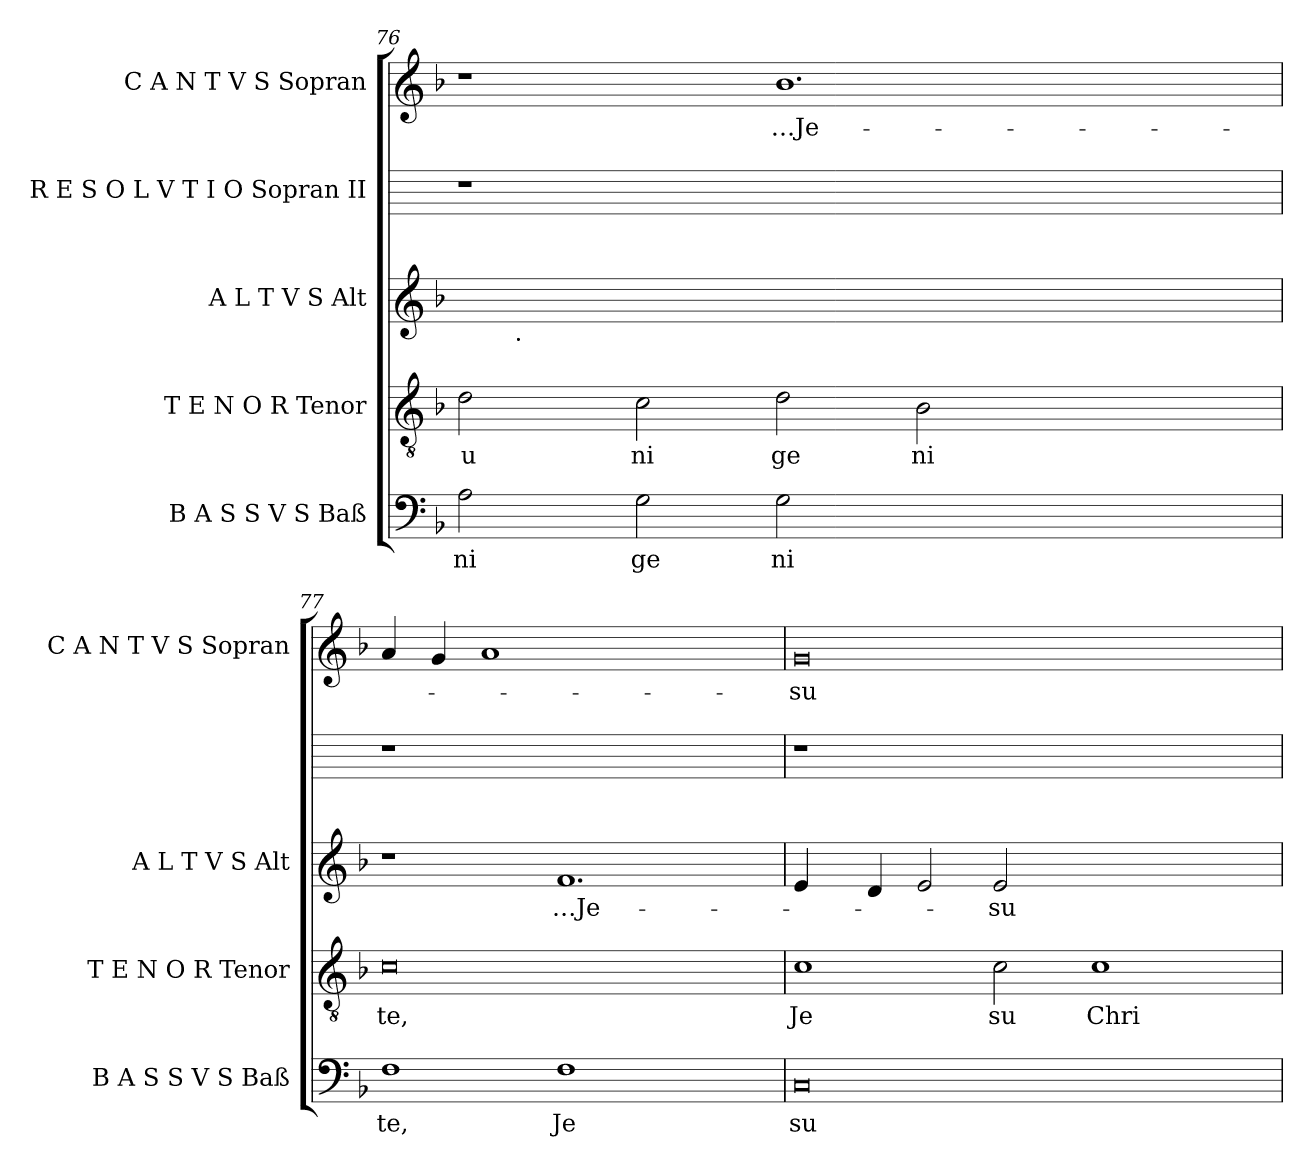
**kern	**text	**kern	**text	**kern	**text	**kern	**kern	**text
*part5	*part5	*part4	*part4	*part3	*part3	*part2	*part1	*part1
*staff5	*staff5	*staff4	*staff4	*staff3	*staff3	*staff2	*staff1	*staff1
*I"B A S S V S  Baß	*	*I"T E N O R  Tenor	*	*I"A L T V S  Alt	*	*I"R E S O L V T I O  Sopran II	*I"C A N T V S  Sopran	*
*I'B A S S V S  Baß	*	*I'T E N O R  Tenor	*	*I'A L T V S  Alt	*	*	*I'C A N T V S  Sopran	*
*clefF4	*	*clefGv2	*	*clefG2	*	*	*clefG2	*
*k[b-]	*	*k[b-]	*	*k[b-]	*	*	*k[b-]	*
*F:	*	*F:	*	*F:	*	*	*F:	*
=76	=76	=76	=76	=76	=76	=76	=76	=76
!	!LO:LY:b:cj	!	!LO:LY:b:cj	!	!	!	!	!
2A\	ni	2d\	u	16..ryy	.	1r	1r	.
!	!	!	!	!LO:TX:b:t=.	!	!	!	!
.	.	.	.	0ryy	.	.	.	.
!	!LO:LY:b:cj	!	!LO:LY:b:cj	!	!	!	!	!
2G\	ge	2c\	ni	.	.	.	.	.
!	!LO:LY:b:cj	!	!LO:LY:b:cj	!	!	!	!	!LO:LY:b:rj
2G\	ni	2d\	ge	.	.	1.ryy	1.b-	…Je-
!	!	!	!LO:LY:b:cj	!	!	!	!	!
1ryy	.	2B-\	ni	.	.	.	.	.
.	.	2ryy	.	.	.	.	.	.
.	.	.	.	4ryy	.	.	.	.
.	.	.	.	8ryy	.	.	.	.
.	.	.	.	64ryy	.	.	.	.
=77	=77	=77	=77	=77	=77	=77	=77	=77
!	!LO:LY:b:cj	!	!LO:LY:b:cj	!	!	!	!	!
1F	te,	0c	te,	1r	.	1r	4a/	.
.	.	.	.	.	.	.	4g/	.
.	.	.	.	.	.	.	1a	.
!	!LO:LY:b:cj	!	!	!	!LO:LY:b:rj	!	!	!
1F	Je	.	.	1.f	…Je-	1.ryy	.	.
.	.	.	.	.	.	.	1ryy	.
2ryy	.	2ryy	.	.	.	.	.	.
!!LO:PB:g=z
=78	=78	=78	=78	=78	=78	=78	=78	=78
!	!LO:LY:b:cj	!	!LO:LY:b:cj	!	!	!	!	!LO:LY:b:cj
*	*	*	*	*^	*	*	*	*
0C	su	1c	Je	4e/	8ryy	.	1r	0g	-su
.	.	.	.	.	32ryy	.	.	.	.
.	.	.	.	.	1ryy	.	.	.	.
.	.	.	.	4d/	.	.	.	.	.
.	.	.	.	2e/	.	.	.	.	.
!	!	!	!LO:LY:b:cj	!	!	!LO:LY:b:cj	!	!	!
.	.	2c\	su	2e/	.	-su	1.ryy	.	.
.	.	.	.	.	1ryy	.	.	.	.
!	!	!	!LO:LY:b	!	!	!	!	!	!
.	.	1c	Chri	1ryy	.	.	.	.	.
2ryy	.	.	.	.	.	.	.	2ryy	.
.	.	.	.	.	4ryy	.	.	.	.
.	.	.	.	.	16.ryy	.	.	.	.
*	*	*	*	*v	*v	*	*	*	*
=	=	=	=	=	=	=	=	=
*-	*-	*-	*-	*-	*-	*-	*-	*-
